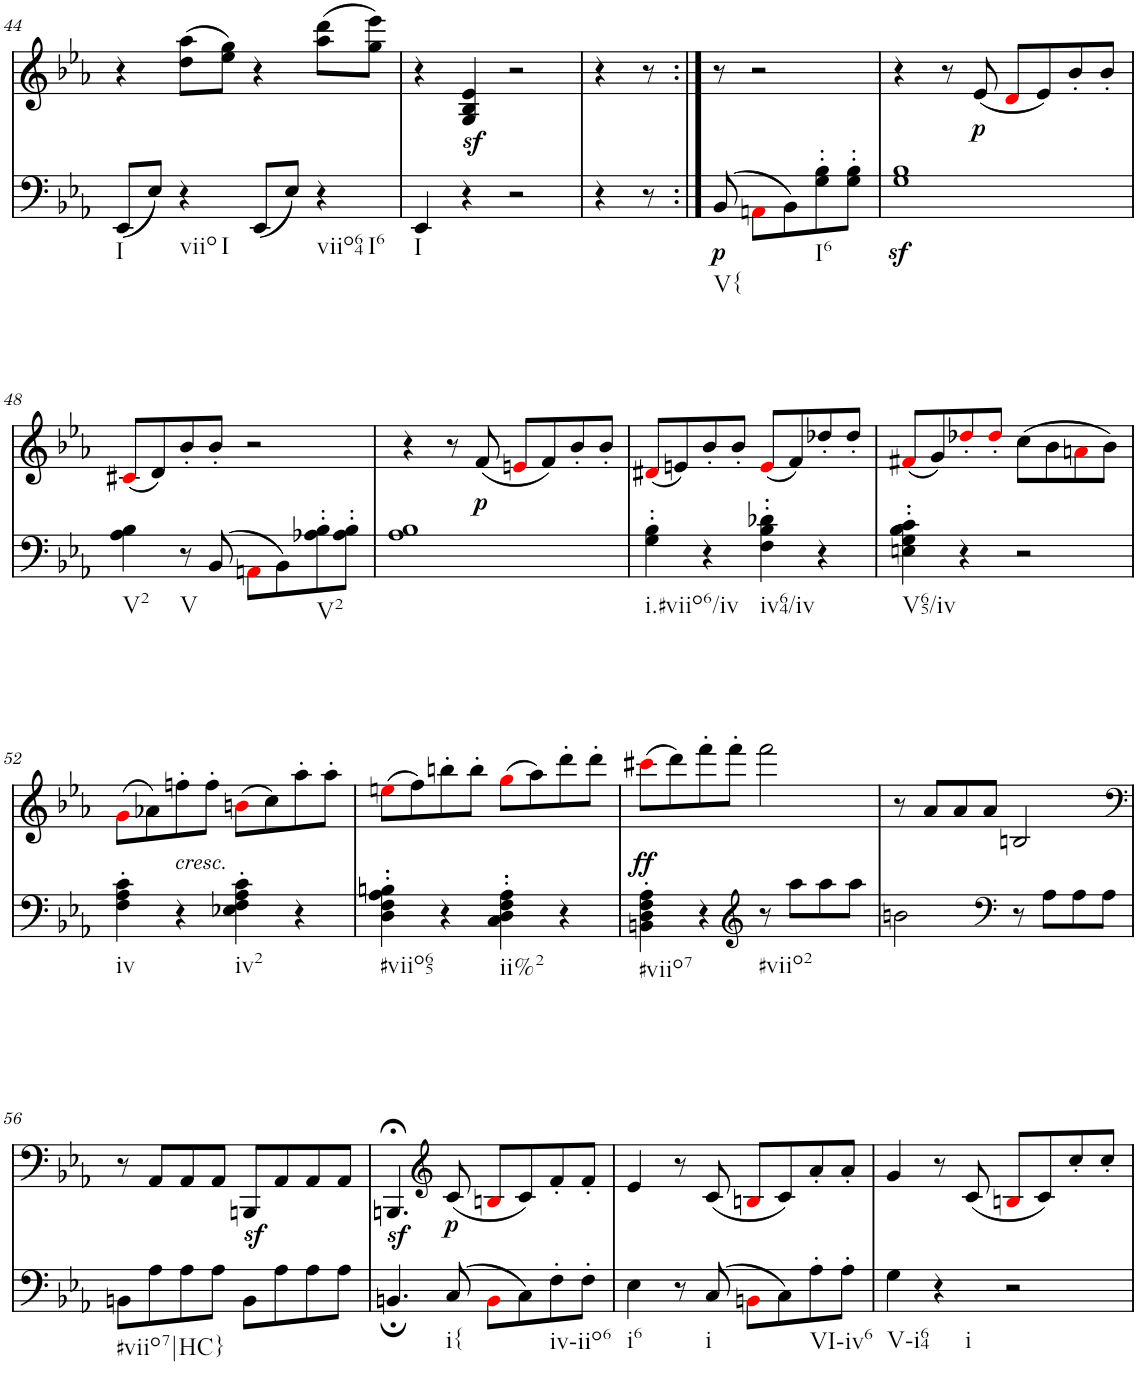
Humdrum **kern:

**kern	**dynam	**kern	**dynam
*part2	*part2	*part1	*part1
*staff2	*staff2	*staff1	*staff1
*I"piano	*	*I"piano	*
*I'Pno	*	*I'Pno	*
!!LO:PB:g=z
*clefF4	*	*clefG2	*
*k[b-e-a-]	*	*k[b-e-a-]	*
*c:	*	*c:	*
*M4/4	*	*M4/4	*
=44	=44	=44	=44
!LO:TX:b:t=I	!	!	!
(8EE-/L	.	4r	.
8E-/J)	.	.	.
!LO:TX:b:t=viio	!	!	!
!LO:TX:b:t=I	!	!	!
4r	.	(8dd\ 8aa-\L	.
.	.	8ee-\ 8gg\J)	.
(8EE-/L	.	4r	.
8E-/J)	.	.	.
!LO:TX:b:t=viio64	!	!	!
!LO:TX:b:t=I6	!	!	!
4r	.	(8aa-\ 8ddd\L	.
.	.	8gg\ 8eee-\J)	.
=45	=45	=45	=45
!LO:TX:b:t=I	!	!	!
4EE-/	.	4r	.
!	!LO:DY:a	!	!
4r	sf	4G/ 4B-/ 4e-/	.
2r	.	2r	.
=46	=46	=46	=46
4r	.	4r	.
8r	.	8r	.
=46X1:|!	=46X1:|!	=46X1:|!	=46X1:|!
!LO:TX:b:t=V{	!	!	!
!	!LO:DY:b	!	!
(8BB-/	p	8r	.
8AAni\L	.	2r	.
8BB-\)	.	.	.
!LO:TX:b:t=I6	!	!	!
8G\' 8B-\'	.	.	.
8G\' 8B-\'J	.	.	.
=47	=47	=47	=47
1Gz< 1B-z<	.	4r	.
.	.	8r	.
!	!	!	!LO:DY:b
.	.	(8e-/	p
.	.	8di/L	.
.	.	8e-/)	.
.	.	8b-'/	.
.	.	8b-'/J	.
!!LO:LB:g=z
=48	=48	=48	=48
!LO:TX:b:t=V2	!	!	!
4A-\ 4B-\	.	(8c#Xi/L	.
.	.	8d/)	.
!LO:TX:b:t=V	!	!	!
8r	.	8b-'/	.
(8BB-/	.	8b-'/J	.
8AAni\L	.	2r	.
8BB-\)	.	.	.
!LO:TX:b:t=V2	!	!	!
8A-X\' 8B-\'	.	.	.
8A-\' 8B-\'J	.	.	.
=49	=49	=49	=49
1A- 1B-	.	4r	.
.	.	8r	.
!	!	!	!LO:DY:b
.	.	(8f/	p
.	.	8eni/L	.
.	.	8f/)	.
.	.	8b-'/	.
.	.	8b-'/J	.
=50	=50	=50	=50
!LO:TX:b:t=i.#viio6/iv	!	!	!
4G\' 4B-\'	.	(8d#Xi/L	.
.	.	8en/)	.
4r	.	8b-'/	.
.	.	8b-'/J	.
!LO:TX:b:t=iv64/iv	!	!	!
4F\' 4B-\' 4d-X\'	.	(8ei/L	.
.	.	8f/)	.
4r	.	8dd-X'/	.
.	.	8dd-'/J	.
=51	=51	=51	=51
!LO:TX:b:t=V65/iv	!	!	!
4En\' 4G\' 4B-\' 4c\'	.	(8f#Xi/L	.
.	.	8g/)	.
4r	.	8dd-X'i/	.
.	.	8dd-'i/J	.
2r	.	(8cc\L	.
.	.	8b-\	.
.	.	8ani\	.
.	.	8b-\J)	.
!!LO:LB:g=z
=52	=52	=52	=52
!LO:TX:b:t=iv	!	!	!
4F\' 4A-\' 4c\'	.	(8gi\L	.
.	.	8a-X\)	.
!	!	!LO:TX:b:i:t=cresc.	!
4r	.	8ffn'\	.
.	.	8ff'\J	.
!LO:TX:b:t=iv2	!	!	!
4E-X\' 4F\' 4A-\' 4c\'	.	(8bni\L	.
.	.	8cc\)	.
4r	.	8aa-'\	.
.	.	8aa-'\J	.
=53	=53	=53	=53
!LO:TX:b:t=#viio65	!	!	!
4D\' 4F\' 4A-\' 4Bn\'	.	(8eeni\L	.
.	.	8ff\)	.
4r	.	8bbn'\	.
.	.	8bb'\J	.
!LO:TX:b:t=ii%2	!	!	!
4C\' 4D\' 4F\' 4A-\'	.	(8ggi\L	.
.	.	8aa-\)	.
4r	.	8ddd'\	.
.	.	8ddd'\J	.
=54	=54	=54	=54
!LO:TX:b:t=#viio7	!	!	!
!	!	!	!LO:DY:b
4BBn\' 4D\' 4F\' 4A-\'	.	(8ccc#Xi\L	ff
.	.	8ddd\)	.
4r	.	8fff'\	.
.	.	8fff'\J	.
*clefG2	*	*	*
!LO:TX:b:t=#viio2	!	!	!
8r	.	2fff\	.
8aa-\L	.	.	.
8aa-\	.	.	.
8aa-\J	.	.	.
=55	=55	=55	=55
2bn\	.	8r	.
.	.	8a-/L	.
.	.	8a-/	.
.	.	8a-/J	.
*clefF4	*	*	*
8r	.	2Bn/	.
8A-\L	.	.	.
8A-\	.	.	.
8A-\J	.	.	.
!!LO:LB:g=z
=56	=56	=56	=56
*	*	*clefF4	*
!LO:TX:b:t=#viio7|HC}	!	!	!
8BBn\L	.	8r	.
8A-\	.	8AA-/L	.
8A-\	.	8AA-/	.
8A-\J	.	8AA-/J	.
8BBz>\L	.	8BBBn/L	.
8A-\	.	8AA-/	.
8A-\	.	8AA-/	.
8A-\J	.	8AA-/J	.
=57	=57	=57	=57
4.BBnz>;/	.	4.BBBn;</	.
*	*	*clefG2	*
!LO:TX:b:t=i{	!	!	!
!	!	!	!LO:DY:b
(8C/	.	(8c/	p
8BBi\L	.	8Bni/L	.
8C\)	.	8c/)	.
!LO:TX:b:t=iv-iio6	!	!	!
8F'\	.	8f'/	.
8F'\J	.	8f'/J	.
=58	=58	=58	=58
!LO:TX:b:t=i6	!	!	!
4E-\	.	4e-/	.
8r	.	8r	.
!LO:TX:b:t=i	!	!	!
(8C/	.	(8c/	.
8BBni\L	.	8Bni/L	.
8C\)	.	8c/)	.
!LO:TX:b:t=VI-iv6	!	!	!
8A-'\	.	8a-'/	.
8A-'\J	.	8a-'/J	.
=59	=59	=59	=59
!LO:TX:b:t=V-i64	!	!	!
4G\	.	4g/	.
!LO:TX:b:t=i	!	!	!
4r	.	8r	.
.	.	(8c/	.
2r	.	8Bni/L	.
.	.	8c/)	.
.	.	8cc'/	.
.	.	8cc'/J	.
=	=	=	=
*-	*-	*-	*-
